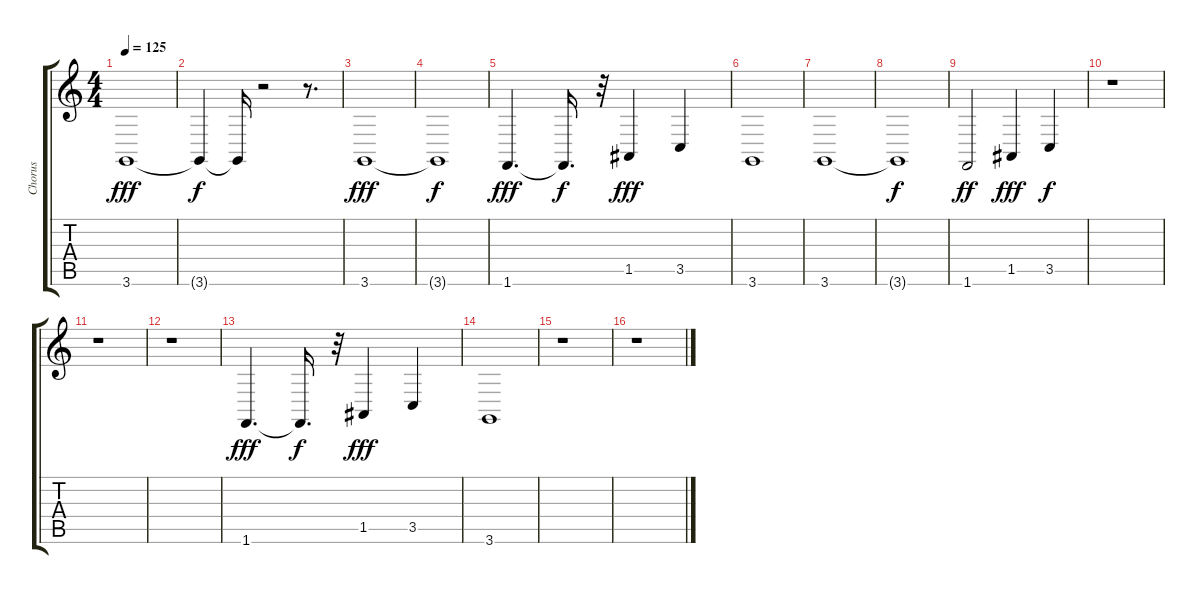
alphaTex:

\track ("Chorus" "Chorus") {instrument lead3calliope}
\staff {score tabs}
\tuning (E4 B3 G3 D3 A2 E2) {hide}
\ts (4 4)
\tempo 125
\clef g2
\ks c
3.6.1{dy fff} |
3.6{t}.4{dy f} 3.6{t}.16 r.2 r.8{d} |
3.6.1{dy fff} |
3.6{t}.1{dy f} |
1.6.4{d dy fff} 1.6{t}.16{d dy f} r.32 1.5.4{dy fff} 3.5.4 |
3.6.1 |
3.6.1 |
3.6{t}.1{dy f} |
1.6.2{dy ff} 1.5.4{dy fff} 3.5.4{dy f} |
r.1 |
r.1 |
r.1 |
1.6.4{d dy fff} 1.6{t}.16{d dy f} r.32 1.5.4{dy fff} 3.5.4 |
3.6.1 |
r.1 |
r.1
